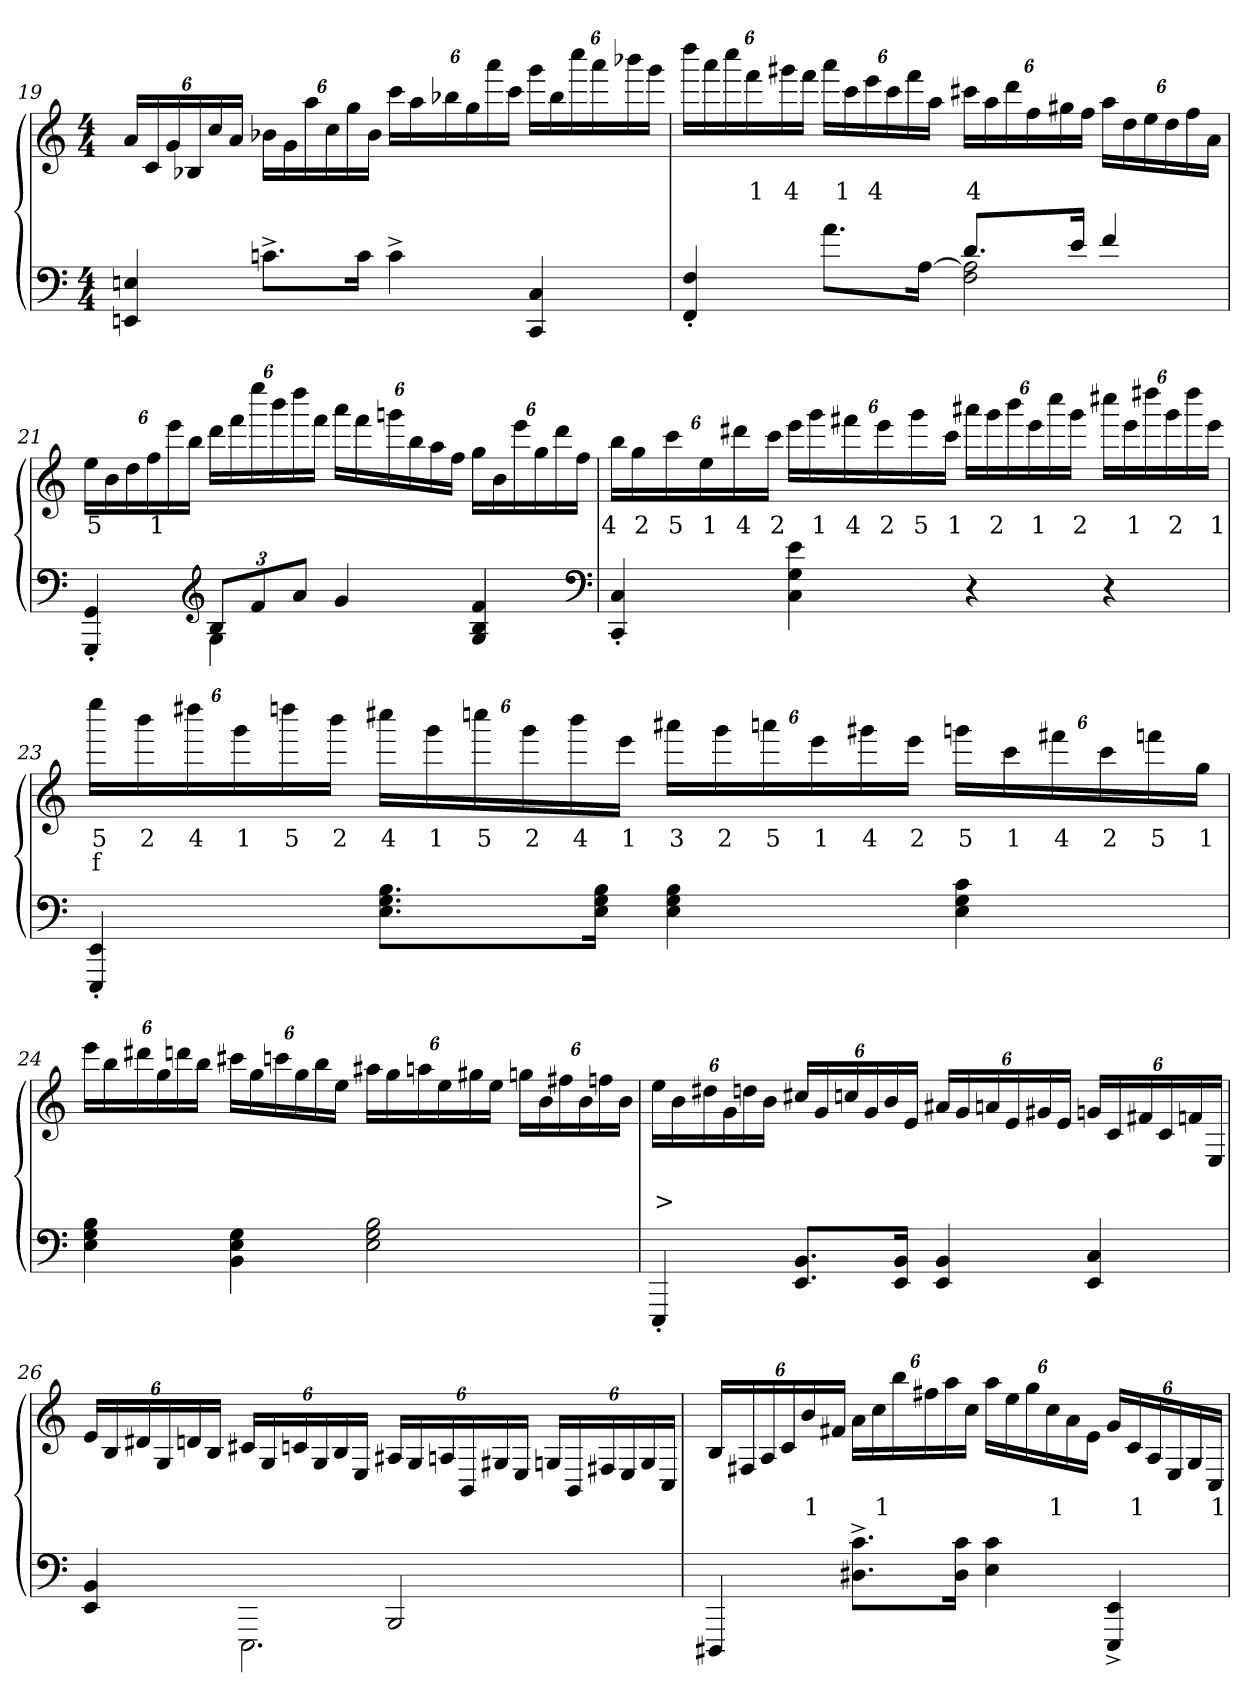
**kern	**kern	**text	**text
*part2	*part1	*part1	*part1
*staff2	*staff1	*staff1	*staff1
*clefF4	*clefG2	*	*
*k[]	*k[]	*	*
*M4/4	*M4/4	*	*
=19	=19	=19	=19
4En 4EEn	24aLL	.	.
.	24c	.	.
.	24g	.	.
.	24B-X	.	.
.	24cc	.	.
.	24aJJ	.	.
8.cn^>L	24b-LL	.	.
.	24g	.	.
.	24aa	.	.
.	24cc	.	.
.	24gg	.	.
16cJk	.	.	.
.	24b-JJ	.	.
4c^>	24cccLL	.	.
.	24aa	.	.
.	24bb-	.	.
.	24gg	.	.
.	24aaa	.	.
.	24cccJJ	.	.
4C 4CC	24gggLL	.	.
.	24bb-	.	.
.	24cccc	.	.
.	24aaa	.	.
.	24bbb-	.	.
.	24gggJJ	.	.
=20	=20	=20	=20
*^	*	*	*
4F'> 4FF'>	4ryy	24ddddLL	.	.
.	.	24aaa	.	.
.	.	24cccc	.	.
.	.	24fff	1	.
.	.	24ggg#X	4	.
.	.	24fffJJ	.	.
4ryy	8.aL	24aaaLL	.	.
.	.	24ccc	1	.
.	.	24eee	4	.
.	.	24ccc	.	.
.	.	24fff	.	.
.	[16AJk	.	.	.
.	.	24aaJJ	.	.
8.dL	2A] 2F	24ccc#XLL	4	.
.	.	24aa	.	.
.	.	24ddd	.	.
.	.	24ff	.	.
.	.	24gg#	.	.
16eJk	.	.	.	.
.	.	24ffJJ	.	.
4f	.	24aaLL	.	.
.	.	24dd	.	.
.	.	24ee	.	.
.	.	24dd	.	.
.	.	24ff	.	.
.	.	24aJJ	.	.
=21	=21	=21	=21	=21
4GG'> 4GGG'>	4ryy	24eeLL	5	.
.	.	24b	.	.
.	.	24dd	.	.
.	.	24ff	1	.
.	.	24eee	.	.
.	.	24bbJJ	.	.
*clefG2	*	*	*	*
12BL	4G	24dddLL	.	.
.	.	24fff	.	.
12f	.	24eeee	.	.
.	.	24bbb	.	.
12aJ	.	24dddd	.	.
.	.	24fffJJ	.	.
4g	2ryy	24aaaLL	.	.
.	.	24fff	.	.
.	.	24gggn	.	.
.	.	24bb	.	.
.	.	24aa	.	.
.	.	24ffJJ	.	.
4f 4B 4G	.	24ggLL	.	.
.	.	24b	.	.
.	.	24eee	.	.
.	.	24gg	.	.
.	.	24ddd	.	.
.	.	24ffJJ	.	.
*v	*v	*	*	*
*clefF4	*	*	*
=22	=22	=22	=22
4C'> 4CC'>	24bbLL	4	.
.	24gg	2	.
.	24ccc	5	.
.	24ee	1	.
.	24ddd#X	4	.
.	24cccJJ	2	.
4e 4G 4C	24eeeLL	.	.
.	24ggg	1	.
.	24fff#X	4	.
.	24eee	2	.
.	24ggg	5	.
.	24cccJJ	1	.
4r	24aaa#XLL	.	.
.	24ggg	2	.
.	24bbb	.	.
.	24eee	1	.
.	24cccc	.	.
.	24gggJJ	2	.
4r	24cccc#XLL	.	.
.	24eee	1	.
.	24dddd#	.	.
.	24ggg	2	.
.	24dddd#	.	.
.	24eeeJJ	1	.
=23	=23	=23	=23
4EE'> 4EEE'>	24eeeeLL	5	f
.	24bbb	2	.
.	24dddd#X	4	.
.	24ggg	1	.
.	24ddddn	5	.
.	24bbbJJ	2	.
8.B 8.G 8.EL	24cccc#XLL	4	.
.	24ggg	1	.
.	24ccccn	5	.
.	24ggg	2	.
.	24bbb	4	.
16B 16G 16EJk	.	.	.
.	24eeeJJ	1	.
4B 4G 4E	24aaa#XLL	3	.
.	24ggg	2	.
.	24aaan	5	.
.	24eee	1	.
.	24ggg#X	4	.
.	24eeeJJ	2	.
4c 4G 4E	24gggnLL	5	.
.	24ccc	1	.
.	24fff#X	4	.
.	24ccc	2	.
.	24fffn	5	.
.	24ggJJ	1	.
=24	=24	=24	=24
4B 4G 4E	24eeeLL	.	.
.	24bb	.	.
.	24ddd#X	.	.
.	24gg	.	.
.	24dddn	.	.
.	24bbJJ	.	.
4G 4E 4BB	24ccc#XLL	.	.
.	24gg	.	.
.	24cccn	.	.
.	24gg	.	.
.	24bb	.	.
.	24eeJJ	.	.
2B 2G 2E	24aa#XLL	.	.
.	24gg	.	.
.	24aan	.	.
.	24ee	.	.
.	24gg#X	.	.
.	24eeJJ	.	.
.	24ggnLL	.	.
.	24b	.	.
.	24ff#X	.	.
.	24b	.	.
.	24ffn	.	.
.	24bJJ	.	.
=25	=25	=25	=25
4EEE'>	24eeLL	.	>
.	24b	.	.
.	24dd#X	.	.
.	24g	.	.
.	24ddn	.	.
.	24bJJ	.	.
8.BB 8.EEL	24cc#XLL	.	.
.	24g	.	.
.	24ccn	.	.
.	24g	.	.
.	24b	.	.
16BB 16EEJk	.	.	.
.	24eJJ	.	.
4BB 4EE	24a#XLL	.	.
.	24g	.	.
.	24an	.	.
.	24e	.	.
.	24g#X	.	.
.	24eJJ	.	.
4C 4EE	24gnLL	.	.
.	24c	.	.
.	24f#X	.	.
.	24c	.	.
.	24fn	.	.
.	24EJJ	.	.
=26	=26	=26	=26
*^	*	*	*
4BB 4EE	4ryy	24eLL	.	.
.	.	24B	.	.
.	.	24d#X	.	.
.	.	24G	.	.
.	.	24dn	.	.
.	.	24BJJ	.	.
4ryy	2.EEE	24c#XLL	.	.
.	.	24G	.	.
.	.	24cn	.	.
.	.	24G	.	.
.	.	24B	.	.
.	.	24EJJ	.	.
2BBB	.	24A#XLL	.	.
.	.	24G	.	.
.	.	24An	.	.
.	.	24BB	.	.
.	.	24G#X	.	.
.	.	24EJJ	.	.
.	.	24GnLL	.	.
.	.	24BB	.	.
.	.	24F#X	.	.
.	.	24E	.	.
.	.	24G	.	.
.	.	24CJJ	.	.
*v	*v	*	*	*
=27	=27	=27	=27
4DDD#X	24BLL	.	.
.	24F#X	.	.
.	24A	.	.
.	24c	.	.
.	24b	1	.
.	24f#JJ	.	.
8.c^> 8.D#^>L	24aLL	.	.
.	24cc	1	.
.	24bb	.	.
.	24ff#	.	.
.	24aa	.	.
16c 16D#Jk	.	.	.
.	24ccJJ	.	.
4c 4E	24aaLL	.	.
.	24ee	.	.
.	24gg	.	.
.	24cc	1	.
.	24a	.	.
.	24eJJ	.	.
4EE^> 4EEE^>	24gLL	.	.
.	24c	1	.
.	24A	.	.
.	24E	.	.
.	24G	.	.
.	24CJJ	1	.
=	=	=	=
*-	*-	*-	*-
